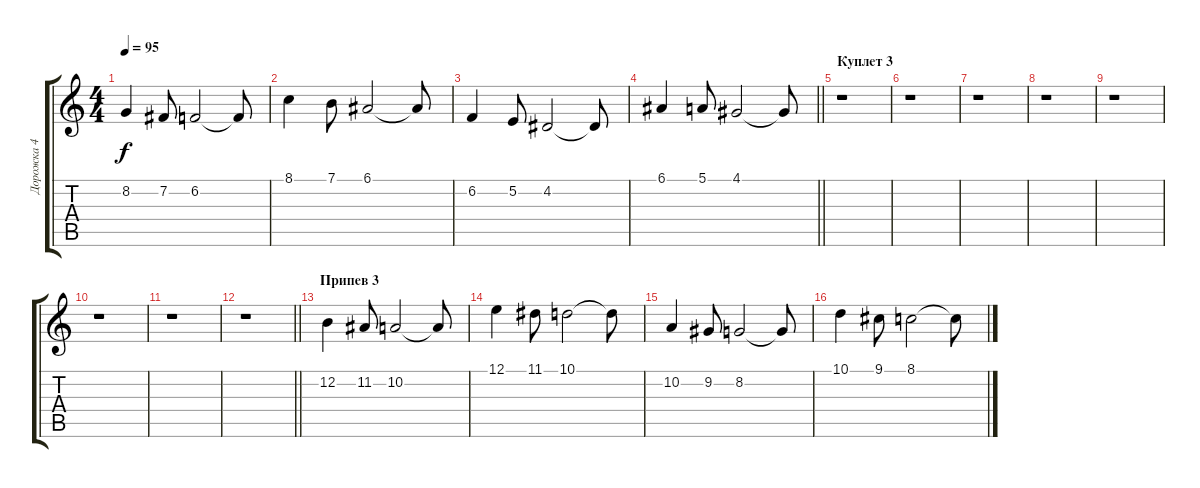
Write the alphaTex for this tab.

\track ("Дорожка 4" "Дорожка 4") {instrument musicbox}
\staff {score tabs}
\tuning (E4 B3 G3 D3 A2 E2) {hide}
\ts (4 4)
\tempo 95
\clef g2
\ks c
8.2.4{dy f} 7.2.8 6.2.2 6.2{t}.8 |
8.1.4 7.1.8 6.1.2 6.1{t}.8 |
6.2.4 5.2.8 4.2.2 4.2{t}.8 |
\barLineRight lightlight
6.1.4 5.1.8 4.1.2 4.1{t}.8 |
\section ("" "Куплет 3")
r.1 |
r.1 |
r.1 |
r.1 |
r.1 |
r.1 |
r.1 |
\barLineRight lightlight
r.1 |
\section ("" "Припев 3")
12.2.4 11.2.8 10.2.2 10.2{t}.8 |
12.1.4 11.1.8 10.1.2 10.1{t}.8 |
10.2.4 9.2.8 8.2.2 8.2{t}.8 |
10.1.4 9.1.8 8.1.2 8.1{t}.8
